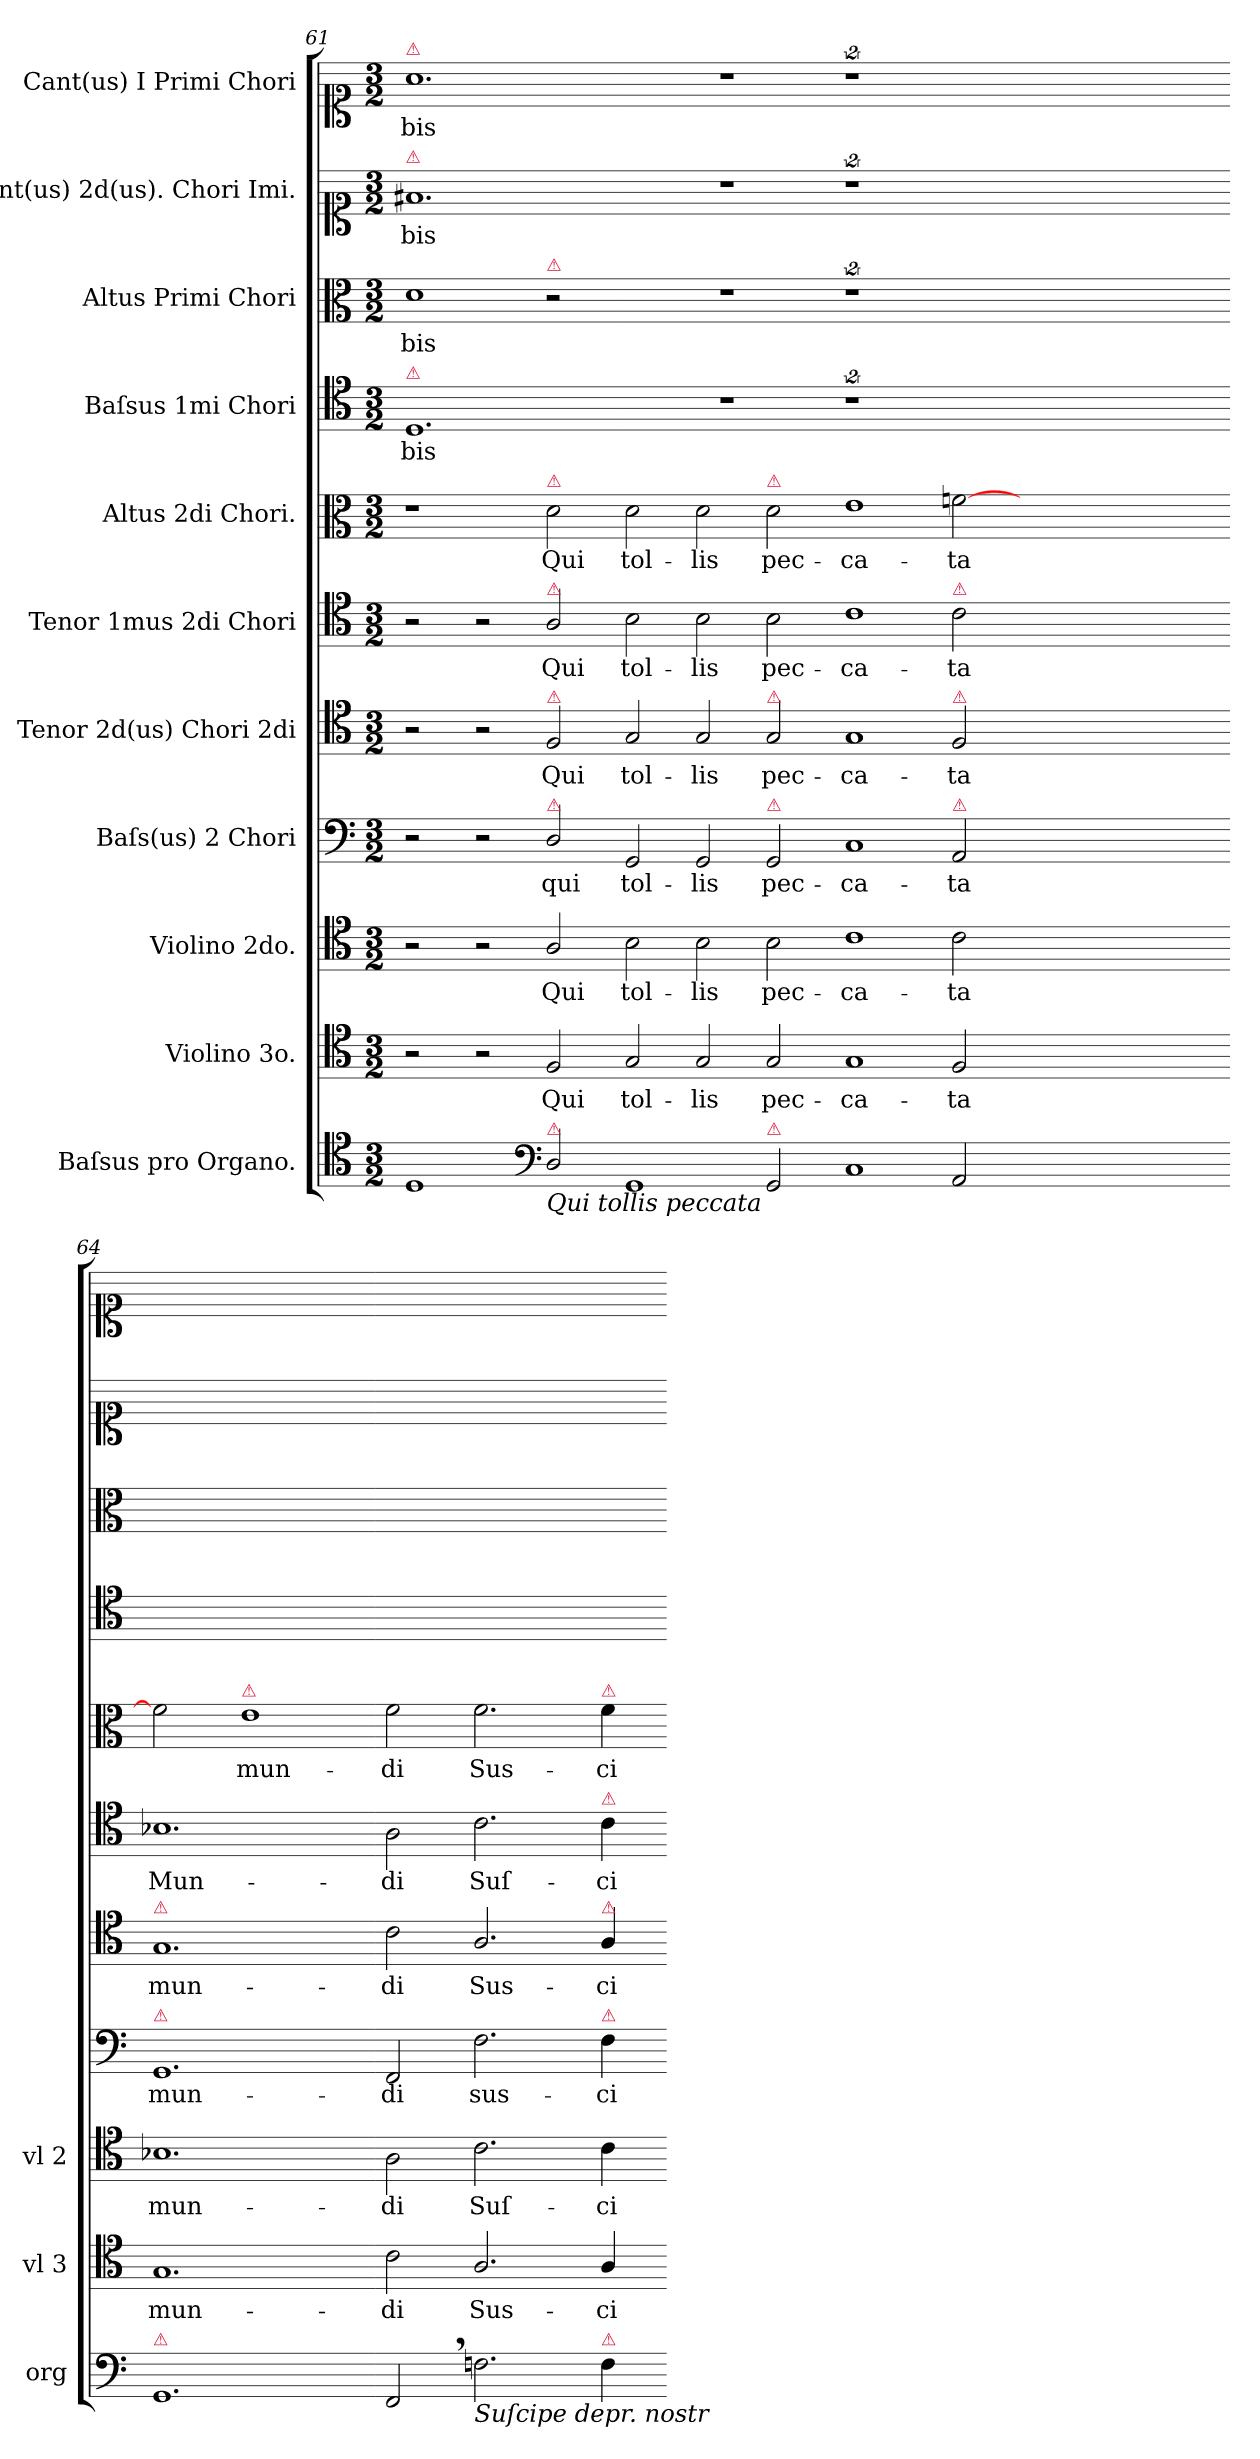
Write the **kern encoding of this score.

**kern	**kern	**text	**kern	**text	**kern	**text	**kern	**text	**kern	**text	**kern	**text	**kern	**text	**kern	**text	**kern	**text	**kern	**text
*part11	*part10	*part10	*part9	*part9	*part8	*part8	*part7	*part7	*part6	*part6	*part5	*part5	*part4	*part4	*part3	*part3	*part2	*part2	*part1	*part1
*staff11	*staff10	*staff10	*staff9	*staff9	*staff8	*staff8	*staff7	*staff7	*staff6	*staff6	*staff5	*staff5	*staff4	*staff4	*staff3	*staff3	*staff2	*staff2	*staff1	*staff1
*I"Baſsus pro Organo.	*I"Violino 3o.	*	*I"Violino 2do.	*	*I"Baſs(us) 2 Chori	*	*I"Tenor 2d(us) Chori 2di	*	*I"Tenor 1mus 2di Chori	*	*I"Altus 2di Chori.	*	*I"Baſsus 1mi Chori	*	*I"Altus Primi Chori	*	*I"Cant(us) 2d(us). Chori Imi.	*	*I"Cant(us) I Primi Chori	*
*I'org	*I'vl 3	*	*I'vl 2	*	*	*	*	*	*	*	*	*	*	*	*	*	*	*	*	*
*clefC4	*clefC4	*	*clefC4	*	*clefF4	*	*clefC4	*	*clefC4	*	*clefC3	*	*clefC4	*	*clefC3	*	*clefC1	*	*clefC1	*
*k[]	*k[]	*	*k[]	*	*k[]	*	*k[]	*	*k[]	*	*k[]	*	*k[]	*	*k[]	*	*k[]	*	*k[]	*
*D:dor	*D:dor	*	*D:dor	*	*D:dor	*	*D:dor	*	*D:dor	*	*D:dor	*	*D:dor	*	*D:dor	*	*D:dor	*	*D:dor	*
*M3/2	*M3/2	*	*M3/2	*	*M3/2	*	*M3/2	*	*M3/2	*	*M3/2	*	*M3/2	*	*M3/2	*	*M3/2	*	*M3/2	*
=61	=61	=61	=61	=61	=61	=61	=61	=61	=61	=61	=61	=61	=61	=61	=61	=61	=61	=61	=61	=61
!	!	!	!	!	!	!	!	!	!	!	!	!	!	!	!	!	!	!	!LO:TX:a:color=crimson:t=⚠	!
!	!	!	!	!	!	!	!	!	!	!	!	!	!	!	!	!	!LO:TX:a:color=crimson:t=⚠	!	!	!
!	!	!	!	!	!	!	!	!	!	!	!	!	!LO:TX:a:color=crimson:t=⚠	!	!	!	!	!	!	!
1D	2r	.	2r	.	2r	.	2r	.	2r	.	1r	.	1.D	-bis	1d	-bis	1.f#X	-bis	1.a	-bis
.	2r	.	2r	.	2r	.	2r	.	2r	.	.	.	.	.	.	.	.	.	.	.
*clefF4	*	*	*	*	*	*	*	*	*	*	*	*	*	*	*	*	*	*	*	*
!	!	!	!	!	!	!	!	!	!	!	!	!	!	!	!LO:TX:a:color=crimson:t=⚠	!	!	!	!	!
!	!	!	!	!	!	!	!	!	!	!	!LO:TX:a:color=crimson:t=⚠	!	!	!	!	!	!	!	!	!
!	!	!	!	!	!	!	!	!	!LO:TX:a:color=crimson:t=⚠	!	!	!	!	!	!	!	!	!	!	!
!	!	!	!	!	!	!	!LO:TX:a:color=crimson:t=⚠	!	!	!	!	!	!	!	!	!	!	!	!	!
!	!	!	!	!	!LO:TX:a:color=crimson:t=⚠	!	!	!	!	!	!	!	!	!	!	!	!	!	!	!
!LO:TX:b:i:t=Qui tollis peccata	!	!	!	!	!	!	!	!	!	!	!	!	!	!	!	!	!	!	!	!
!LO:TX:a:color=crimson:t=⚠	!	!	!	!	!	!	!	!	!	!	!	!	!	!	!	!	!	!	!	!
2D/	2F/	Qui	2A/	Qui	2D/	qui	2F/	Qui	2A/	Qui	2d\	Qui	.	.	2r	.	.	.	.	.
=62-	=62-	=62-	=62-	=62-	=62-	=62-	=62-	=62-	=62-	=62-	=62-	=62-	=62-	=62-	=62-	=62-	=62-	=62-	=62-	=62-
1GG	2G/	tol-	2B\	tol-	2GG/	tol-	2G/	tol-	2B\	tol-	2d\	tol-	1.r	.	1.r	.	1.r	.	1.r	.
.	2G/	-lis	2B\	-lis	2GG/	lis	2G/	-lis	2B\	-lis	2d\	-lis	.	.	.	.	.	.	.	.
!	!	!	!	!	!	!	!	!	!	!	!LO:TX:a:color=crimson:t=⚠	!	!	!	!	!	!	!	!	!
!	!	!	!	!	!	!	!LO:TX:a:color=crimson:t=⚠	!	!	!	!	!	!	!	!	!	!	!	!	!
!	!	!	!	!	!LO:TX:a:color=crimson:t=⚠	!	!	!	!	!	!	!	!	!	!	!	!	!	!	!
!LO:TX:a:color=crimson:t=⚠	!	!	!	!	!	!	!	!	!	!	!	!	!	!	!	!	!	!	!	!
2GG/	2G/	pec-	2B\	pec-	2GG/	pec-	2G/	pec-	2B\	pec-	2d\	pec-	.	.	.	.	.	.	.	.
=63-	=63-	=63-	=63-	=63-	=63-	=63-	=63-	=63-	=63-	=63-	=63-	=63-	=63-	=63-	=63-	=63-	=63-	=63-	=63-	=63-
1C	1G	-ca-	1c	-ca-	1C	-ca-	1G	-ca-	1c	-ca-	1e	-ca-	2%9r	.	2%9r	.	2%9r	.	2%9r	.
!	!	!	!	!	!	!	!	!	!LO:TX:a:color=crimson:t=⚠	!	!	!	!	!	!	!	!	!	!	!
!	!	!	!	!	!	!	!LO:TX:a:color=crimson:t=⚠	!	!	!	!	!	!	!	!	!	!	!	!	!
!	!	!	!	!	!LO:TX:a:color=crimson:t=⚠	!	!	!	!	!	!	!	!	!	!	!	!	!	!	!
2AA/	2F/	-ta	2c\	-ta	2AA/	-ta	2F/	-ta	2c\	-ta	[2fn\	-ta	.	.	.	.	.	.	.	.
0.ryy	0.ryy	.	0.ryy	.	0.ryy	.	0.ryy	.	0.ryy	.	0.ryy	.	.	.	.	.	.	.	.	.
=64-	=64-	=64-	=64-	=64-	=64-	=64-	=64-	=64-	=64-	=64-	=64-	=64-	=64-	=64-	=64-	=64-	=64-	=64-	=64-	=64-
!	!	!	!	!	!	!	!LO:TX:a:color=crimson:t=⚠	!	!	!	!	!	!	!	!	!	!	!	!	!
!	!	!	!	!	!LO:TX:a:color=crimson:t=⚠	!	!	!	!	!	!	!	!	!	!	!	!	!	!	!
!LO:TX:a:color=crimson:t=⚠	!	!	!	!	!	!	!	!	!	!	!	!	!	!	!	!	!	!	!	!
1.GG	1.G	mun-	1.B-X	mun-	1.GG	mun-	1.G	mun-	1.B-X	Mun-	2f\]	.	1.ryy	.	1.ryy	.	1.ryy	.	1.ryy	.
!	!	!	!	!	!	!	!	!	!	!	!LO:TX:a:color=crimson:t=⚠	!	!	!	!	!	!	!	!	!
.	.	.	.	.	.	.	.	.	.	.	1e	mun-	.	.	.	.	.	.	.	.
=65-	=65-	=65-	=65-	=65-	=65-	=65-	=65-	=65-	=65-	=65-	=65-	=65-	=65-	=65-	=65-	=65-	=65-	=65-	=65-	=65-
2FF,</	2c\	-di	2A\	-di	2FF/	-di	2c\	-di	2A\	-di	2f\	-di	1.ryy	.	1.ryy	.	1.ryy	.	1.ryy	.
!LO:TX:b:i:t=Suſcipe depr. nostr	!	!	!	!	!	!	!	!	!	!	!	!	!	!	!	!	!	!	!	!
2.Fn\	2.A/	Sus-	2.c\	Suſ-	2.F\	sus-	2.A/	Sus-	2.c\	Suſ-	2.f\	Sus-	.	.	.	.	.	.	.	.
!	!	!	!	!	!	!	!	!	!	!	!LO:TX:a:color=crimson:t=⚠	!	!	!	!	!	!	!	!	!
!	!	!	!	!	!	!	!	!	!LO:TX:a:color=crimson:t=⚠	!	!	!	!	!	!	!	!	!	!	!
!	!	!	!	!	!	!	!LO:TX:a:color=crimson:t=⚠	!	!	!	!	!	!	!	!	!	!	!	!	!
!	!	!	!	!	!LO:TX:a:color=crimson:t=⚠	!	!	!	!	!	!	!	!	!	!	!	!	!	!	!
!LO:TX:a:color=crimson:t=⚠	!	!	!	!	!	!	!	!	!	!	!	!	!	!	!	!	!	!	!	!
4F\	4A/	-ci-	4c\	-ci-	4F\	-ci-	4A/	-ci-	4c\	-ci-	4f\	-ci-	.	.	.	.	.	.	.	.
=-	=-	=-	=-	=-	=-	=-	=-	=-	=-	=-	=-	=-	=-	=-	=-	=-	=-	=-	=-	=-
*-	*-	*-	*-	*-	*-	*-	*-	*-	*-	*-	*-	*-	*-	*-	*-	*-	*-	*-	*-	*-
